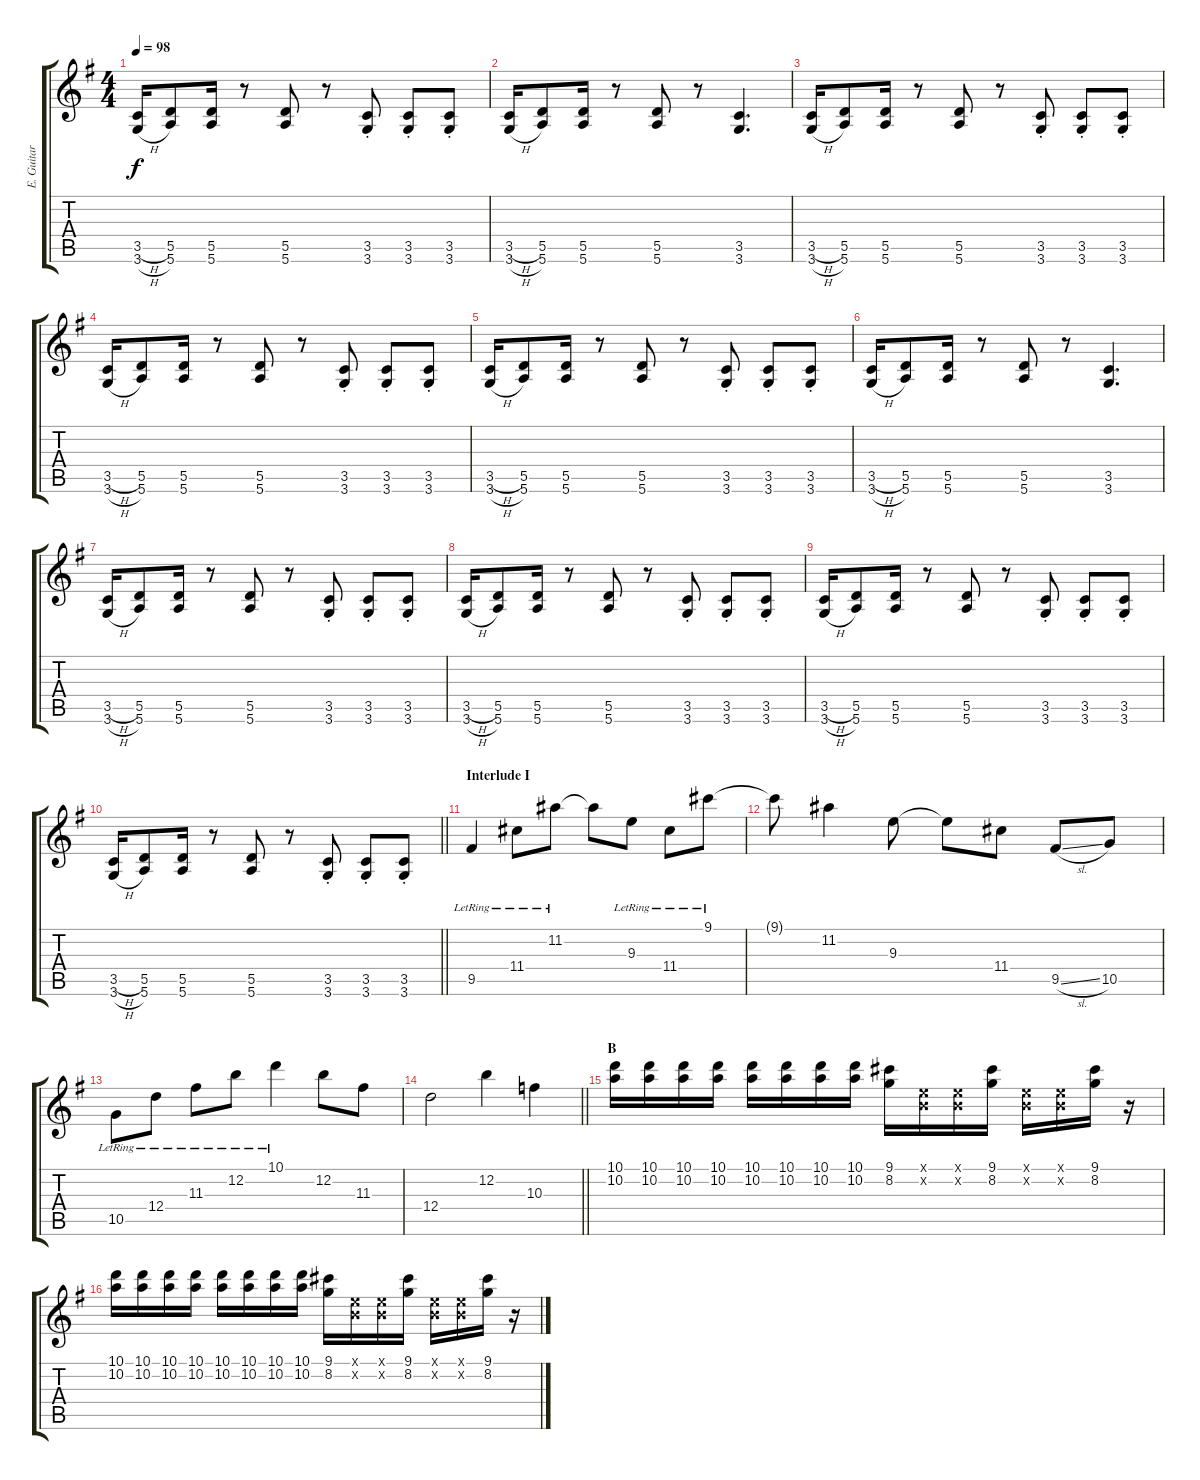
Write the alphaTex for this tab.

\track ("E. Guitar I" "E. Guitar ") {instrument overdrivenguitar}
\staff {score tabs}
\tuning (E4 B3 G3 D3 A2 E2) {hide}
\ts (4 4)
\tempo 98
\clef g2
\ks g
(3.5{h} 3.6{h}).16{dy f} (5.5 5.6).8 (5.5 5.6).16 r.8 (5.5 5.6).8 r.8 (3.5{st} 3.6{st}).8 (3.5{st} 3.6{st}).8 (3.5{st} 3.6{st}).8 |
(3.5{h} 3.6{h}).16 (5.5 5.6).8 (5.5 5.6).16 r.8 (5.5 5.6).8 r.8 (3.5 3.6).4{d} |
(3.5{h} 3.6{h}).16 (5.5 5.6).8 (5.5 5.6).16 r.8 (5.5 5.6).8 r.8 (3.5{st} 3.6{st}).8 (3.5{st} 3.6{st}).8 (3.5{st} 3.6{st}).8 |
(3.5{h} 3.6{h}).16 (5.5 5.6).8 (5.5 5.6).16 r.8 (5.5 5.6).8 r.8 (3.5{st} 3.6{st}).8 (3.5{st} 3.6{st}).8 (3.5{st} 3.6{st}).8 |
(3.5{h} 3.6{h}).16 (5.5 5.6).8 (5.5 5.6).16 r.8 (5.5 5.6).8 r.8 (3.5{st} 3.6{st}).8 (3.5{st} 3.6{st}).8 (3.5{st} 3.6{st}).8 |
(3.5{h} 3.6{h}).16 (5.5 5.6).8 (5.5 5.6).16 r.8 (5.5 5.6).8 r.8 (3.5 3.6).4{d} |
(3.5{h} 3.6{h}).16 (5.5 5.6).8 (5.5 5.6).16 r.8 (5.5 5.6).8 r.8 (3.5{st} 3.6{st}).8 (3.5{st} 3.6{st}).8 (3.5{st} 3.6{st}).8 |
(3.5{h} 3.6{h}).16 (5.5 5.6).8 (5.5 5.6).16 r.8 (5.5 5.6).8 r.8 (3.5{st} 3.6{st}).8 (3.5{st} 3.6{st}).8 (3.5{st} 3.6{st}).8 |
(3.5{h} 3.6{h}).16 (5.5 5.6).8 (5.5 5.6).16 r.8 (5.5 5.6).8 r.8 (3.5{st} 3.6{st}).8 (3.5{st} 3.6{st}).8 (3.5{st} 3.6{st}).8 |
\barLineRight lightlight
(3.5{h} 3.6{h}).16 (5.5 5.6).8 (5.5 5.6).16 r.8 (5.5 5.6).8 r.8 (3.5{st} 3.6{st}).8 (3.5{st} 3.6{st}).8 (3.5{st} 3.6{st}).8 |
\section ("" "Interlude I")
9.5{lr}.4 11.4{lr}.8 11.2{lr}.8 11.2{t}.8 9.3{lr}.8 11.4{lr}.8 9.1{lr}.8 |
9.1{t}.8 11.2.4 9.3.8 9.3{t}.8 11.4.8 9.5{sl}.8 10.5.8 |
10.5{lr}.8 12.4{lr}.8 11.3{lr}.8 12.2{lr}.8 10.1{lr}.4 12.2.8 11.3.8 |
\barLineRight lightlight
12.4.2 12.2.4 10.3.4 |
\section ("" "B")
(10.1 10.2).16 (10.1 10.2).16 (10.1 10.2).16 (10.1 10.2).16 (10.1 10.2).16 (10.1 10.2).16 (10.1 10.2).16 (10.1 10.2).16 (9.1 8.2).16 (0.1{x} 0.2{x}).16 (0.1{x} 0.2{x}).16 (9.1 8.2).16 (0.1{x} 0.2{x}).16 (0.1{x} 0.2{x}).16 (9.1 8.2).16 r.16 |
(10.1 10.2).16 (10.1 10.2).16 (10.1 10.2).16 (10.1 10.2).16 (10.1 10.2).16 (10.1 10.2).16 (10.1 10.2).16 (10.1 10.2).16 (9.1 8.2).16 (0.1{x} 0.2{x}).16 (0.1{x} 0.2{x}).16 (9.1 8.2).16 (0.1{x} 0.2{x}).16 (0.1{x} 0.2{x}).16 (9.1 8.2).16 r.16
